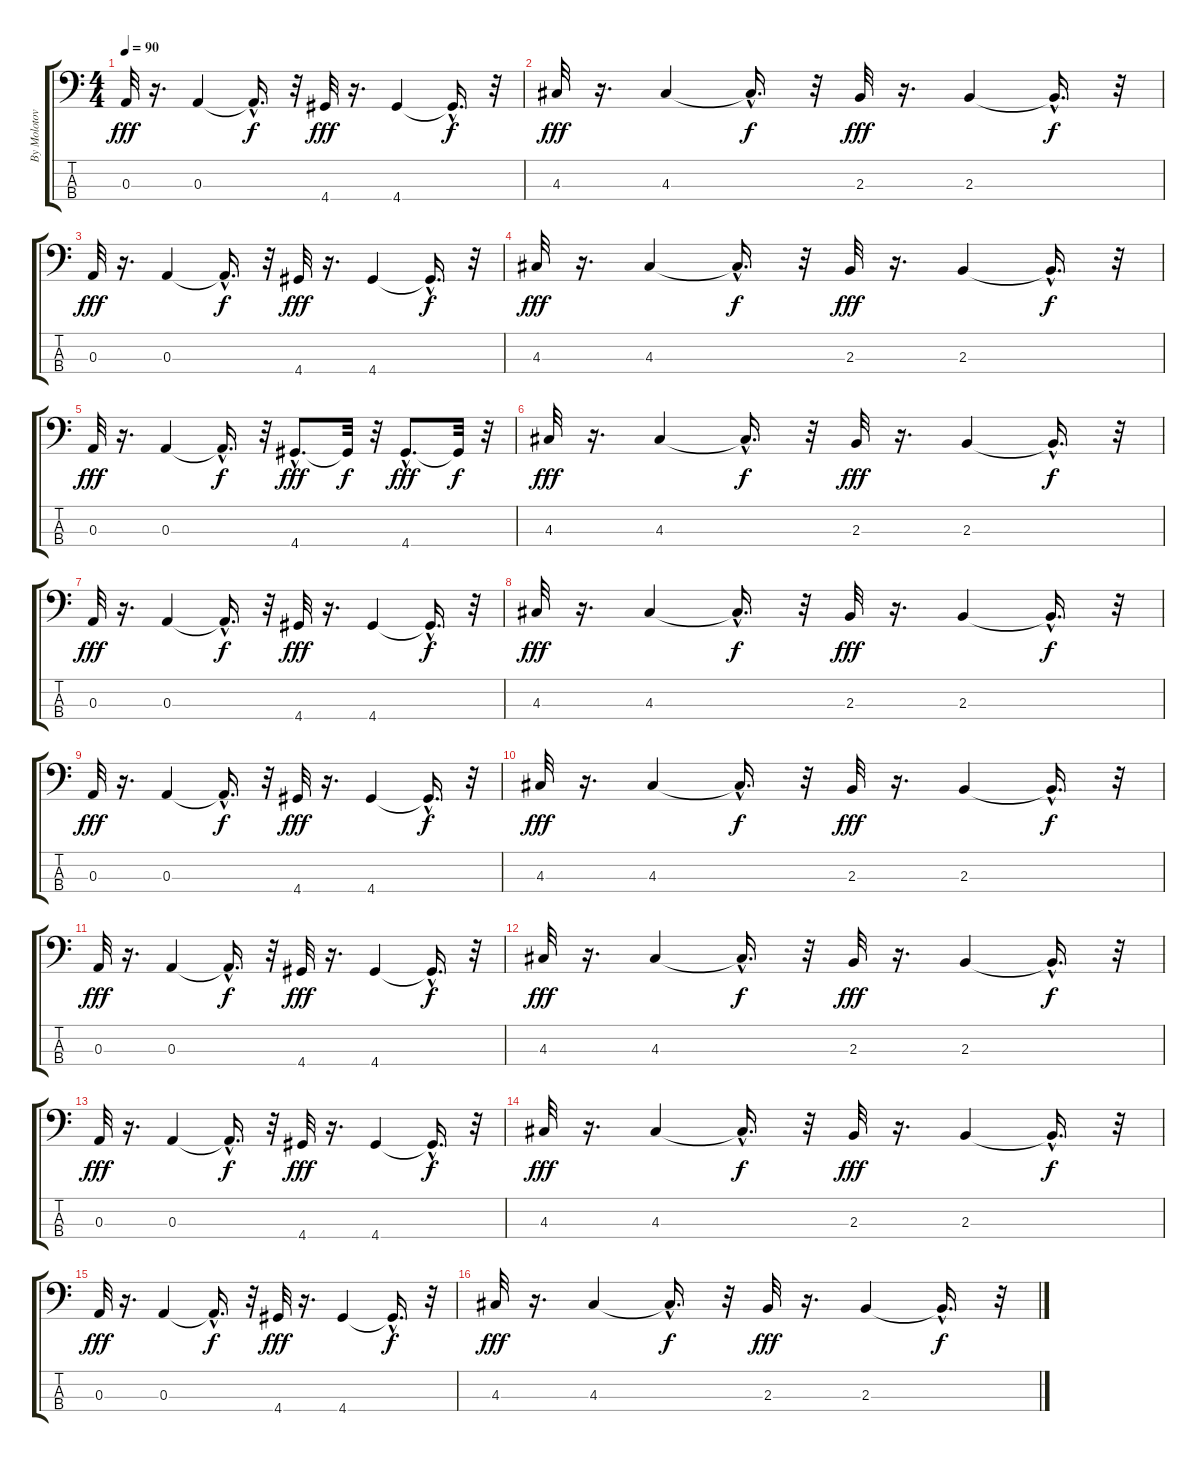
\track ("By Molotov" "By Molotov") {instrument acousticbass}
\staff {score tabs}
\tuning (G2 D2 A1 E1) {hide}
\ts (4 4)
\tempo 90
\clef f4
\ks c
0.3.32{dy fff} r.16{d} 0.3.4 0.3{hac t}.16{d dy f} r.32 4.4.32{dy fff} r.16{d} 4.4.4 4.4{hac t}.16{d dy f} r.32 |
4.3.32{dy fff} r.16{d} 4.3.4 4.3{hac t}.16{d dy f} r.32 2.3.32{dy fff} r.16{d} 2.3.4 2.3{hac t}.16{d dy f} r.32 |
0.3.32{dy fff} r.16{d} 0.3.4 0.3{hac t}.16{d dy f} r.32 4.4.32{dy fff} r.16{d} 4.4.4 4.4{hac t}.16{d dy f} r.32 |
4.3.32{dy fff} r.16{d} 4.3.4 4.3{hac t}.16{d dy f} r.32 2.3.32{dy fff} r.16{d} 2.3.4 2.3{hac t}.16{d dy f} r.32 |
0.3.32{dy fff} r.16{d} 0.3.4 0.3{hac t}.16{d dy f} r.32 4.4{hac}.8{d dy fff} 4.4{t}.32{dy f} r.32 4.4{hac}.8{d dy fff} 4.4{t}.32{dy f} r.32 |
4.3.32{dy fff} r.16{d} 4.3.4 4.3{hac t}.16{d dy f} r.32 2.3.32{dy fff} r.16{d} 2.3.4 2.3{hac t}.16{d dy f} r.32 |
0.3.32{dy fff} r.16{d} 0.3.4 0.3{hac t}.16{d dy f} r.32 4.4.32{dy fff} r.16{d} 4.4.4 4.4{hac t}.16{d dy f} r.32 |
4.3.32{dy fff} r.16{d} 4.3.4 4.3{hac t}.16{d dy f} r.32 2.3.32{dy fff} r.16{d} 2.3.4 2.3{hac t}.16{d dy f} r.32 |
0.3.32{dy fff} r.16{d} 0.3.4 0.3{hac t}.16{d dy f} r.32 4.4.32{dy fff} r.16{d} 4.4.4 4.4{hac t}.16{d dy f} r.32 |
4.3.32{dy fff} r.16{d} 4.3.4 4.3{hac t}.16{d dy f} r.32 2.3.32{dy fff} r.16{d} 2.3.4 2.3{hac t}.16{d dy f} r.32 |
0.3.32{dy fff} r.16{d} 0.3.4 0.3{hac t}.16{d dy f} r.32 4.4.32{dy fff} r.16{d} 4.4.4 4.4{hac t}.16{d dy f} r.32 |
4.3.32{dy fff} r.16{d} 4.3.4 4.3{hac t}.16{d dy f} r.32 2.3.32{dy fff} r.16{d} 2.3.4 2.3{hac t}.16{d dy f} r.32 |
0.3.32{dy fff} r.16{d} 0.3.4 0.3{hac t}.16{d dy f} r.32 4.4.32{dy fff} r.16{d} 4.4.4 4.4{hac t}.16{d dy f} r.32 |
4.3.32{dy fff} r.16{d} 4.3.4 4.3{hac t}.16{d dy f} r.32 2.3.32{dy fff} r.16{d} 2.3.4 2.3{hac t}.16{d dy f} r.32 |
0.3.32{dy fff} r.16{d} 0.3.4 0.3{hac t}.16{d dy f} r.32 4.4.32{dy fff} r.16{d} 4.4.4 4.4{hac t}.16{d dy f} r.32 |
4.3.32{dy fff} r.16{d} 4.3.4 4.3{hac t}.16{d dy f} r.32 2.3.32{dy fff} r.16{d} 2.3.4 2.3{hac t}.16{d dy f} r.32
